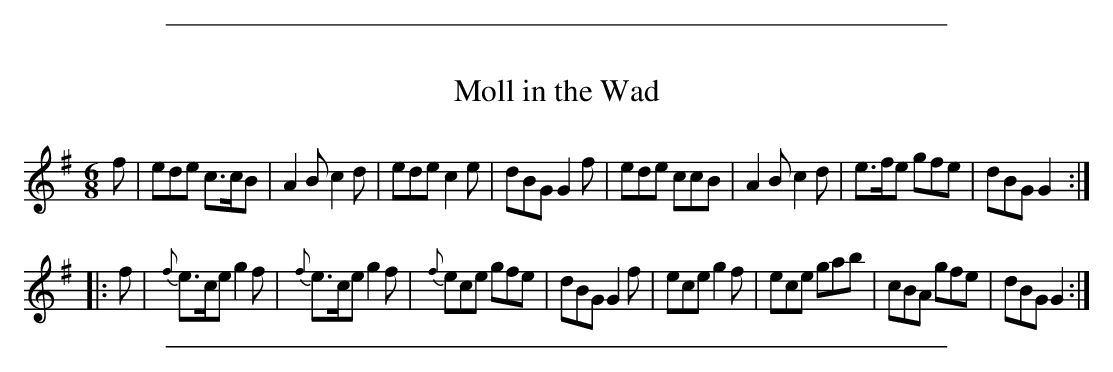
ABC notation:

X:1
T: Moll in the Wad
M: 6/8
L: 1/8
K: G
f |\
ede c>cB | A2B c2d | ede c2e | dBG G2f |\
ede ccB | A2B c2d | e>fe gfe | dBG G2 ::
f |\
{f}e>ce g2f | {f}e>ce g2f | {f}ece gfe | dBG G2f |\
ece g2f | ece gab | cBA gfe | dBG G2 :|
